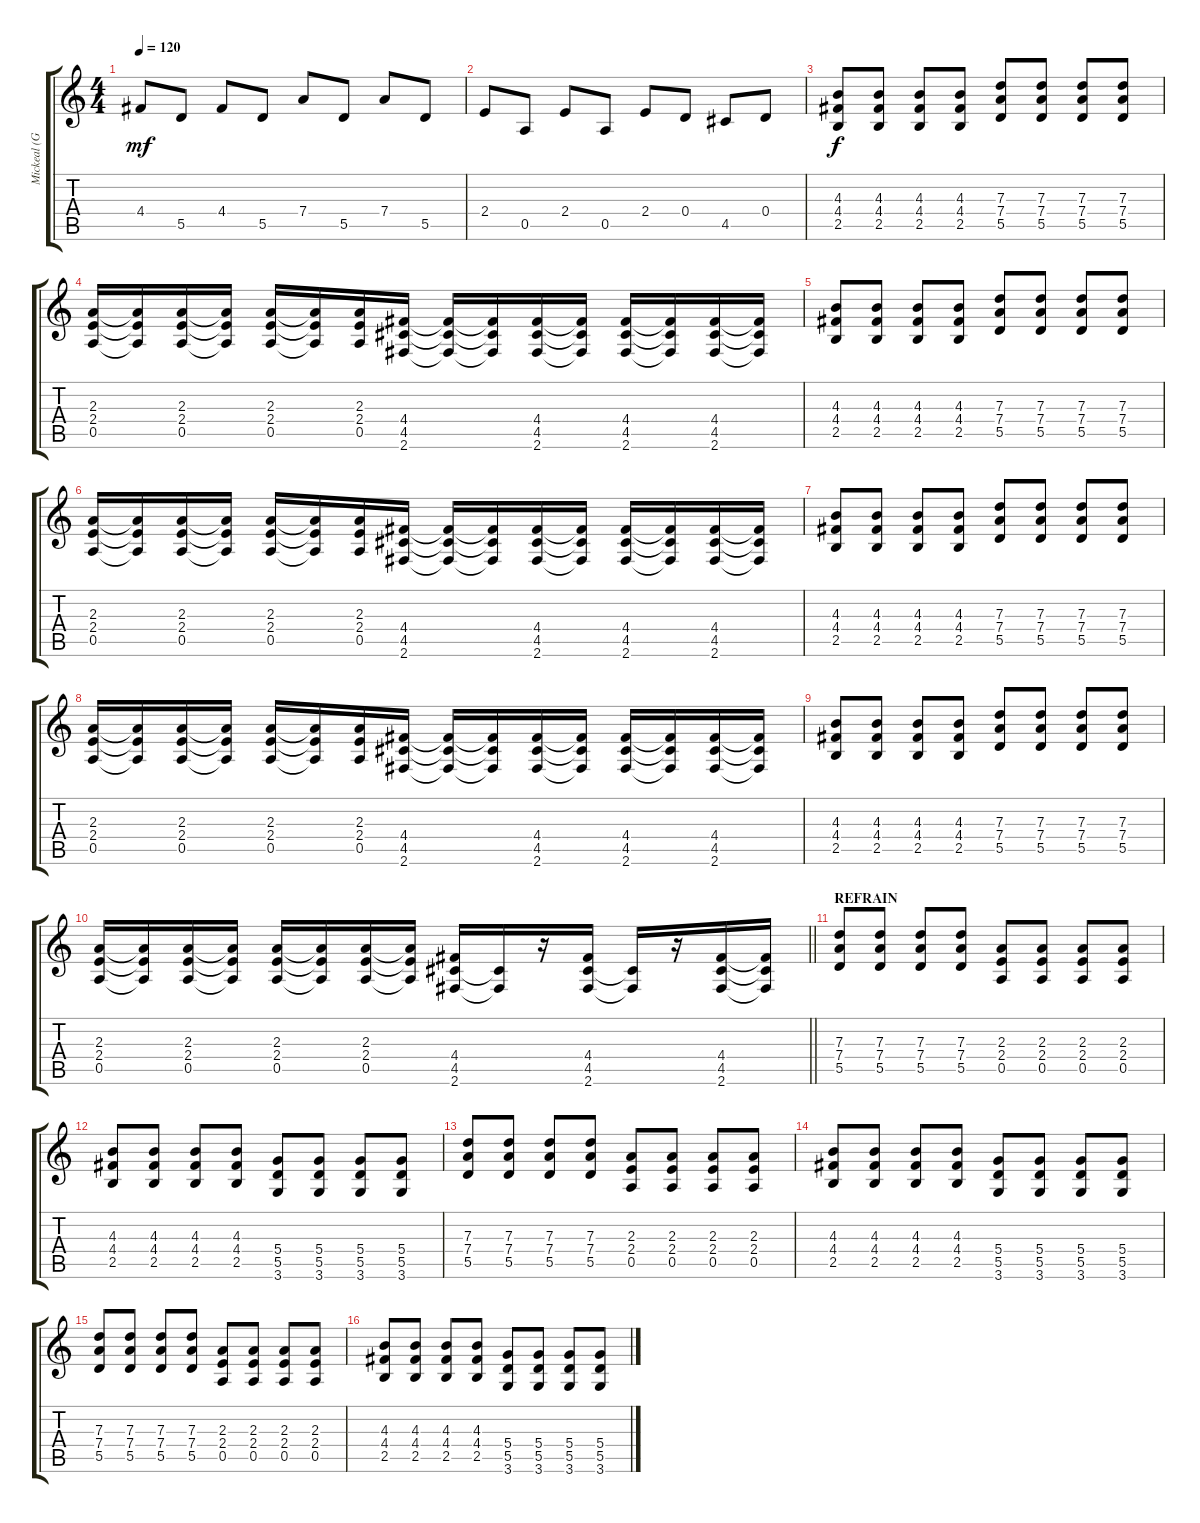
\track ("Mickeal (Guitar_01)" "Mickeal (G") {instrument overdrivenguitar}
\staff {score tabs}
\tuning (E4 B3 G3 D3 A2 E2) {hide}
\ts (4 4)
\tempo 120
\clef g2
\ks c
4.4.8{dy mf} 5.5.8 4.4.8 5.5.8 7.4.8 5.5.8 7.4.8 5.5.8 |
2.4.8 0.5.8 2.4.8 0.5.8 2.4.8 0.4.8 4.5.8 0.4.8 |
(4.3 4.4 2.5).8{dy f} (4.3 4.4 2.5).8 (4.3 4.4 2.5).8 (4.3 4.4 2.5).8 (7.3 7.4 5.5).8 (7.3 7.4 5.5).8 (7.3 7.4 5.5).8 (7.3 7.4 5.5).8 |
(2.3 2.4 0.5).16 (2.3{t} 2.4{t} 0.5{t}).16 (2.3 2.4 0.5).16 (2.3{t} 2.4{t} 0.5{t}).16 (2.3 2.4 0.5).16 (2.3{t} 2.4{t} 0.5{t}).16 (2.3 2.4 0.5).16 (4.4 4.5 2.6).16 (4.4{t} 4.5{t} 2.6{t}).16 (4.4{t} 4.5{t} 2.6{t}).16 (4.4 4.5 2.6).16 (4.4{t} 4.5{t} 2.6{t}).16 (4.4 4.5 2.6).16 (4.4{t} 4.5{t} 2.6{t}).16 (4.4 4.5 2.6).16 (4.4{t} 4.5{t} 2.6{t}).16 |
(4.3 4.4 2.5).8 (4.3 4.4 2.5).8 (4.3 4.4 2.5).8 (4.3 4.4 2.5).8 (7.3 7.4 5.5).8 (7.3 7.4 5.5).8 (7.3 7.4 5.5).8 (7.3 7.4 5.5).8 |
(2.3 2.4 0.5).16 (2.3{t} 2.4{t} 0.5{t}).16 (2.3 2.4 0.5).16 (2.3{t} 2.4{t} 0.5{t}).16 (2.3 2.4 0.5).16 (2.3{t} 2.4{t} 0.5{t}).16 (2.3 2.4 0.5).16 (4.4 4.5 2.6).16 (4.4{t} 4.5{t} 2.6{t}).16 (4.4{t} 4.5{t} 2.6{t}).16 (4.4 4.5 2.6).16 (4.4{t} 4.5{t} 2.6{t}).16 (4.4 4.5 2.6).16 (4.4{t} 4.5{t} 2.6{t}).16 (4.4 4.5 2.6).16 (4.4{t} 4.5{t} 2.6{t}).16 |
(4.3 4.4 2.5).8 (4.3 4.4 2.5).8 (4.3 4.4 2.5).8 (4.3 4.4 2.5).8 (7.3 7.4 5.5).8 (7.3 7.4 5.5).8 (7.3 7.4 5.5).8 (7.3 7.4 5.5).8 |
(2.3 2.4 0.5).16 (2.3{t} 2.4{t} 0.5{t}).16 (2.3 2.4 0.5).16 (2.3{t} 2.4{t} 0.5{t}).16 (2.3 2.4 0.5).16 (2.3{t} 2.4{t} 0.5{t}).16 (2.3 2.4 0.5).16 (4.4 4.5 2.6).16 (4.4{t} 4.5{t} 2.6{t}).16 (4.4{t} 4.5{t} 2.6{t}).16 (4.4 4.5 2.6).16 (4.4{t} 4.5{t} 2.6{t}).16 (4.4 4.5 2.6).16 (4.4{t} 4.5{t} 2.6{t}).16 (4.4 4.5 2.6).16 (4.4{t} 4.5{t} 2.6{t}).16 |
(4.3 4.4 2.5).8 (4.3 4.4 2.5).8 (4.3 4.4 2.5).8 (4.3 4.4 2.5).8 (7.3 7.4 5.5).8 (7.3 7.4 5.5).8 (7.3 7.4 5.5).8 (7.3 7.4 5.5).8 |
\barLineRight lightlight
(2.3 2.4 0.5).16 (2.3{t} 2.4{t} 0.5{t}).16 (2.3 2.4 0.5).16 (2.3{t} 2.4{t} 0.5{t}).16 (2.3 2.4 0.5).16 (2.3{t} 2.4{t} 0.5{t}).16 (2.3 2.4 0.5).16 (2.3{t} 2.4{t} 0.5{t}).16 (4.4 4.5 2.6).16 (4.5{t} 2.6{t}).16 r.16 (4.4 4.5 2.6).16 (4.5{t} 2.6{t}).16 r.16 (4.4 4.5 2.6).16 (4.4{t} 4.5{t} 2.6{t}).16 |
\section ("" "REFRAIN")
(7.3 7.4 5.5).8 (7.3 7.4 5.5).8 (7.3 7.4 5.5).8 (7.3 7.4 5.5).8 (2.3 2.4 0.5).8 (2.3 2.4 0.5).8 (2.3 2.4 0.5).8 (2.3 2.4 0.5).8 |
(4.3 4.4 2.5).8 (4.3 4.4 2.5).8 (4.3 4.4 2.5).8 (4.3 4.4 2.5).8 (5.4 5.5 3.6).8 (5.4 5.5 3.6).8 (5.4 5.5 3.6).8 (5.4 5.5 3.6).8 |
(7.3 7.4 5.5).8 (7.3 7.4 5.5).8 (7.3 7.4 5.5).8 (7.3 7.4 5.5).8 (2.3 2.4 0.5).8 (2.3 2.4 0.5).8 (2.3 2.4 0.5).8 (2.3 2.4 0.5).8 |
(4.3 4.4 2.5).8 (4.3 4.4 2.5).8 (4.3 4.4 2.5).8 (4.3 4.4 2.5).8 (5.4 5.5 3.6).8 (5.4 5.5 3.6).8 (5.4 5.5 3.6).8 (5.4 5.5 3.6).8 |
(7.3 7.4 5.5).8 (7.3 7.4 5.5).8 (7.3 7.4 5.5).8 (7.3 7.4 5.5).8 (2.3 2.4 0.5).8 (2.3 2.4 0.5).8 (2.3 2.4 0.5).8 (2.3 2.4 0.5).8 |
(4.3 4.4 2.5).8 (4.3 4.4 2.5).8 (4.3 4.4 2.5).8 (4.3 4.4 2.5).8 (5.4 5.5 3.6).8 (5.4 5.5 3.6).8 (5.4 5.5 3.6).8 (5.4 5.5 3.6).8
